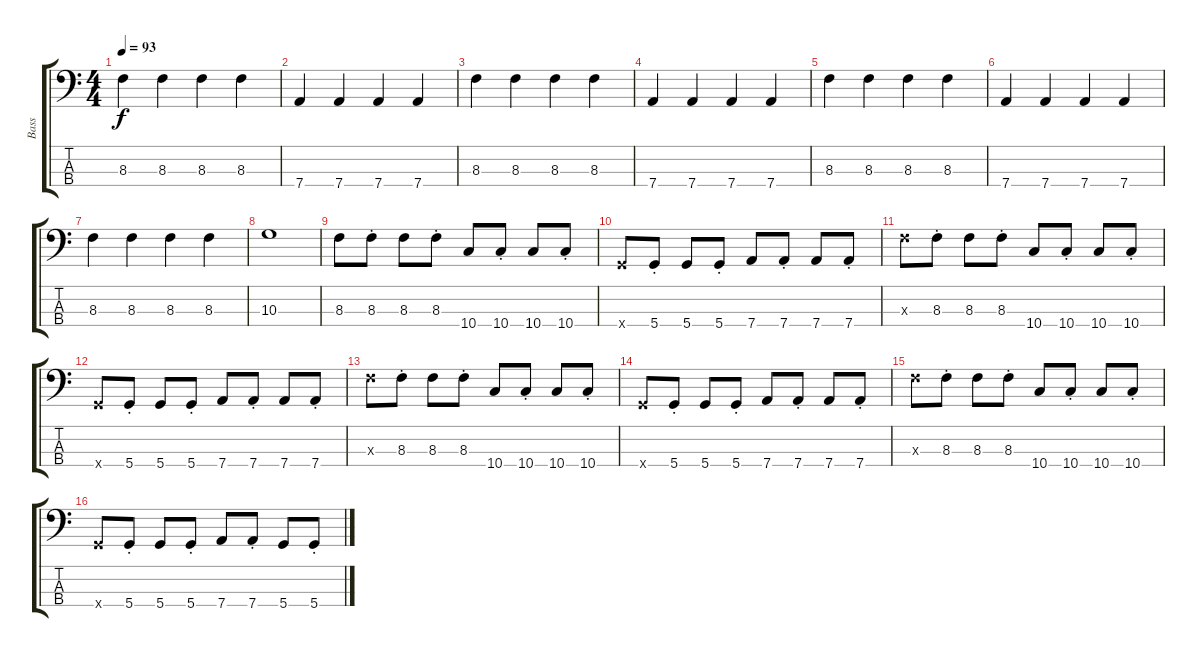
\track ("Bass" "Bass") {instrument electricbassfinger}
\staff {score tabs}
\tuning (G2 D2 A1 D1) {hide}
\ts (4 4)
\tempo 93
\clef f4
\ks c
8.3.4{dy f} 8.3.4 8.3.4 8.3.4 |
7.4.4 7.4.4 7.4.4 7.4.4 |
8.3.4 8.3.4 8.3.4 8.3.4 |
7.4.4 7.4.4 7.4.4 7.4.4 |
8.3.4 8.3.4 8.3.4 8.3.4 |
7.4.4 7.4.4 7.4.4 7.4.4 |
8.3.4 8.3.4 8.3.4 8.3.4 |
10.3.1 |
8.3.8 8.3{st}.8 8.3.8 8.3{st}.8 10.4.8 10.4{st}.8 10.4.8 10.4{st}.8 |
5.4{x}.8 5.4{st}.8 5.4.8 5.4{st}.8 7.4.8 7.4{st}.8 7.4.8 7.4{st}.8 |
8.3{x}.8 8.3{st}.8 8.3.8 8.3{st}.8 10.4.8 10.4{st}.8 10.4.8 10.4{st}.8 |
5.4{x}.8 5.4{st}.8 5.4.8 5.4{st}.8 7.4.8 7.4{st}.8 7.4.8 7.4{st}.8 |
8.3{x}.8 8.3{st}.8 8.3.8 8.3{st}.8 10.4.8 10.4{st}.8 10.4.8 10.4{st}.8 |
5.4{x}.8 5.4{st}.8 5.4.8 5.4{st}.8 7.4.8 7.4{st}.8 7.4.8 7.4{st}.8 |
8.3{x}.8 8.3{st}.8 8.3.8 8.3{st}.8 10.4.8 10.4{st}.8 10.4.8 10.4{st}.8 |
5.4{x}.8 5.4{st}.8 5.4.8 5.4{st}.8 7.4.8 7.4{st}.8 5.4.8 5.4{st}.8
